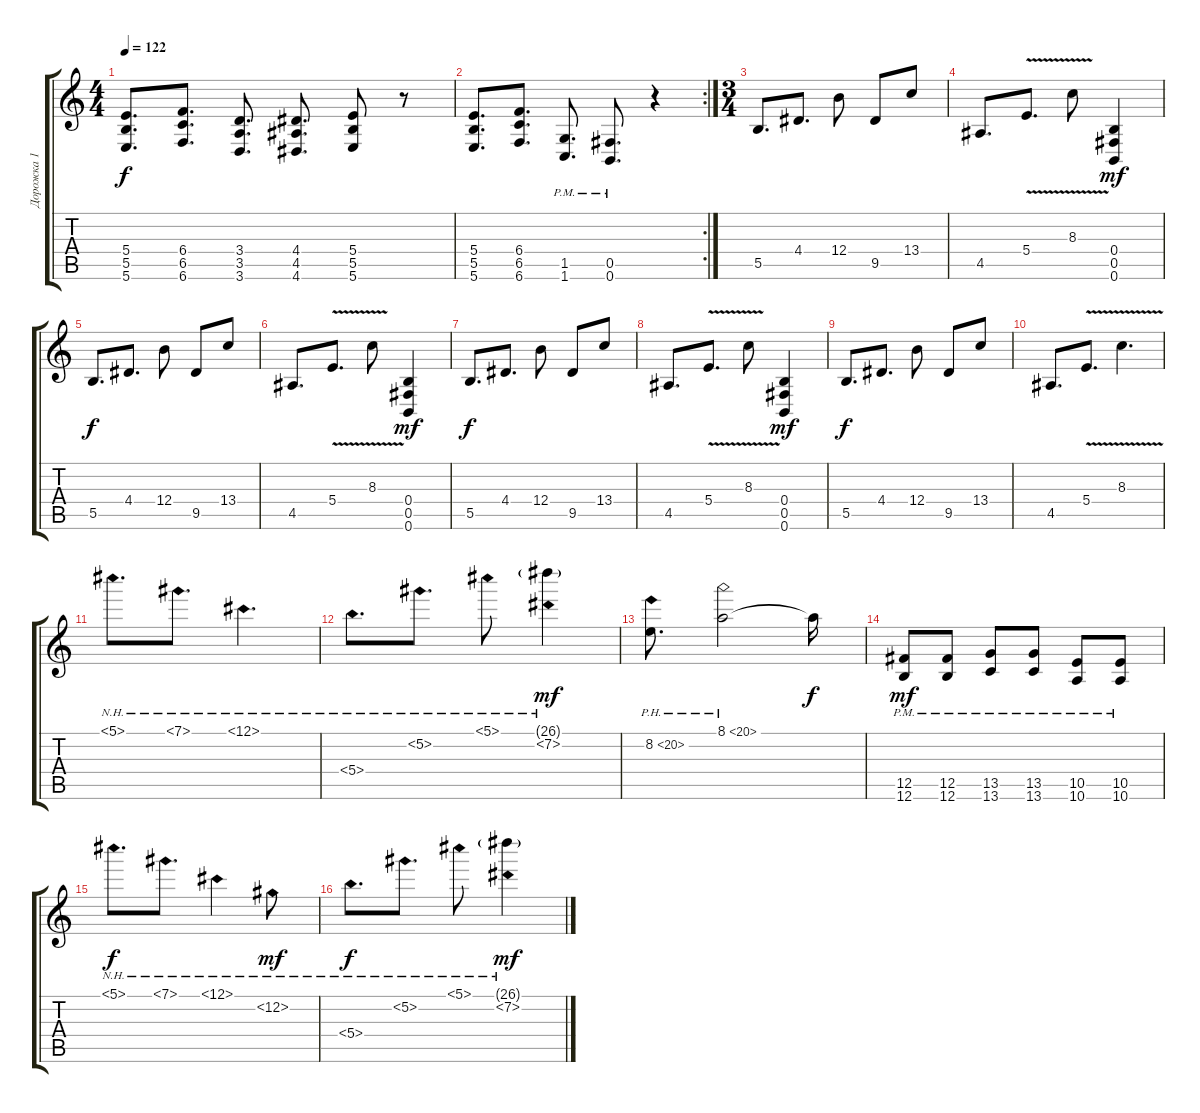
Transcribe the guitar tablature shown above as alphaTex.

\track ("Дорожка 1" "Дорожка 1") {instrument distortionguitar}
\staff {score tabs}
\tuning (Db4 Ab3 E3 B2 Gb2 B1) {hide}
\ts (4 4)
\tempo 122
\clef g2
\ks c
(5.4 5.5 5.6).8{d dy f} (6.4 6.5 6.6).8{d} (3.4 3.5 3.6).8{d} (4.4 4.5 4.6).8{d} (5.4 5.5 5.6).8 r.8 |
\rc 2
(5.4 5.5 5.6).8{d} (6.4 6.5 6.6).8{d} (1.5{pm} 1.6{pm}).8{d} (0.5{pm} 0.6{pm}).8{d} r.4 |
\ts (3 4)
5.5.8{d} 4.4.8{d} 12.4.8 9.5.8 13.4.8 |
4.5.8{d} 5.4{v}.8{d} 8.3{v}.8 (0.4 0.5 0.6).4{dy mf} |
5.5.8{d dy f} 4.4.8{d} 12.4.8 9.5.8 13.4.8 |
4.5.8{d} 5.4{v}.8{d} 8.3{v}.8 (0.4 0.5 0.6).4{dy mf} |
5.5.8{d dy f} 4.4.8{d} 12.4.8 9.5.8 13.4.8 |
4.5.8{d} 5.4{v}.8{d} 8.3{v}.8 (0.4 0.5 0.6).4{dy mf} |
5.5.8{d dy f} 4.4.8{d} 12.4.8 9.5.8 13.4.8 |
4.5.8{d} 5.4{v}.8{d} 8.3{v}.4{d} |
5.1{nh}.8{d} 7.1{nh}.8{d} 12.1{nh}.4{d} |
5.4{nh}.8{d} 5.2{nh}.8{d} 5.1{nh}.8 (26.1{g} 7.2{nh}).4{dy mf} |
8.2{ph 12}.8{d} 8.1{ph 12}.2 8.1{t}.16{dy f} |
(12.5{pm} 12.6{pm}).8{dy mf} (12.5{pm} 12.6{pm}).8 (13.5{pm} 13.6{pm}).8 (13.5{pm} 13.6{pm}).8 (10.5{pm} 10.6{pm}).8 (10.5{pm} 10.6{pm}).8 |
5.1{nh}.8{d dy f} 7.1{nh}.8{d} 12.1{nh}.4 12.2{nh}.8{dy mf} |
5.4{nh}.8{d dy f} 5.2{nh}.8{d} 5.1{nh}.8 (26.1{g} 7.2{nh}).4{dy mf}
